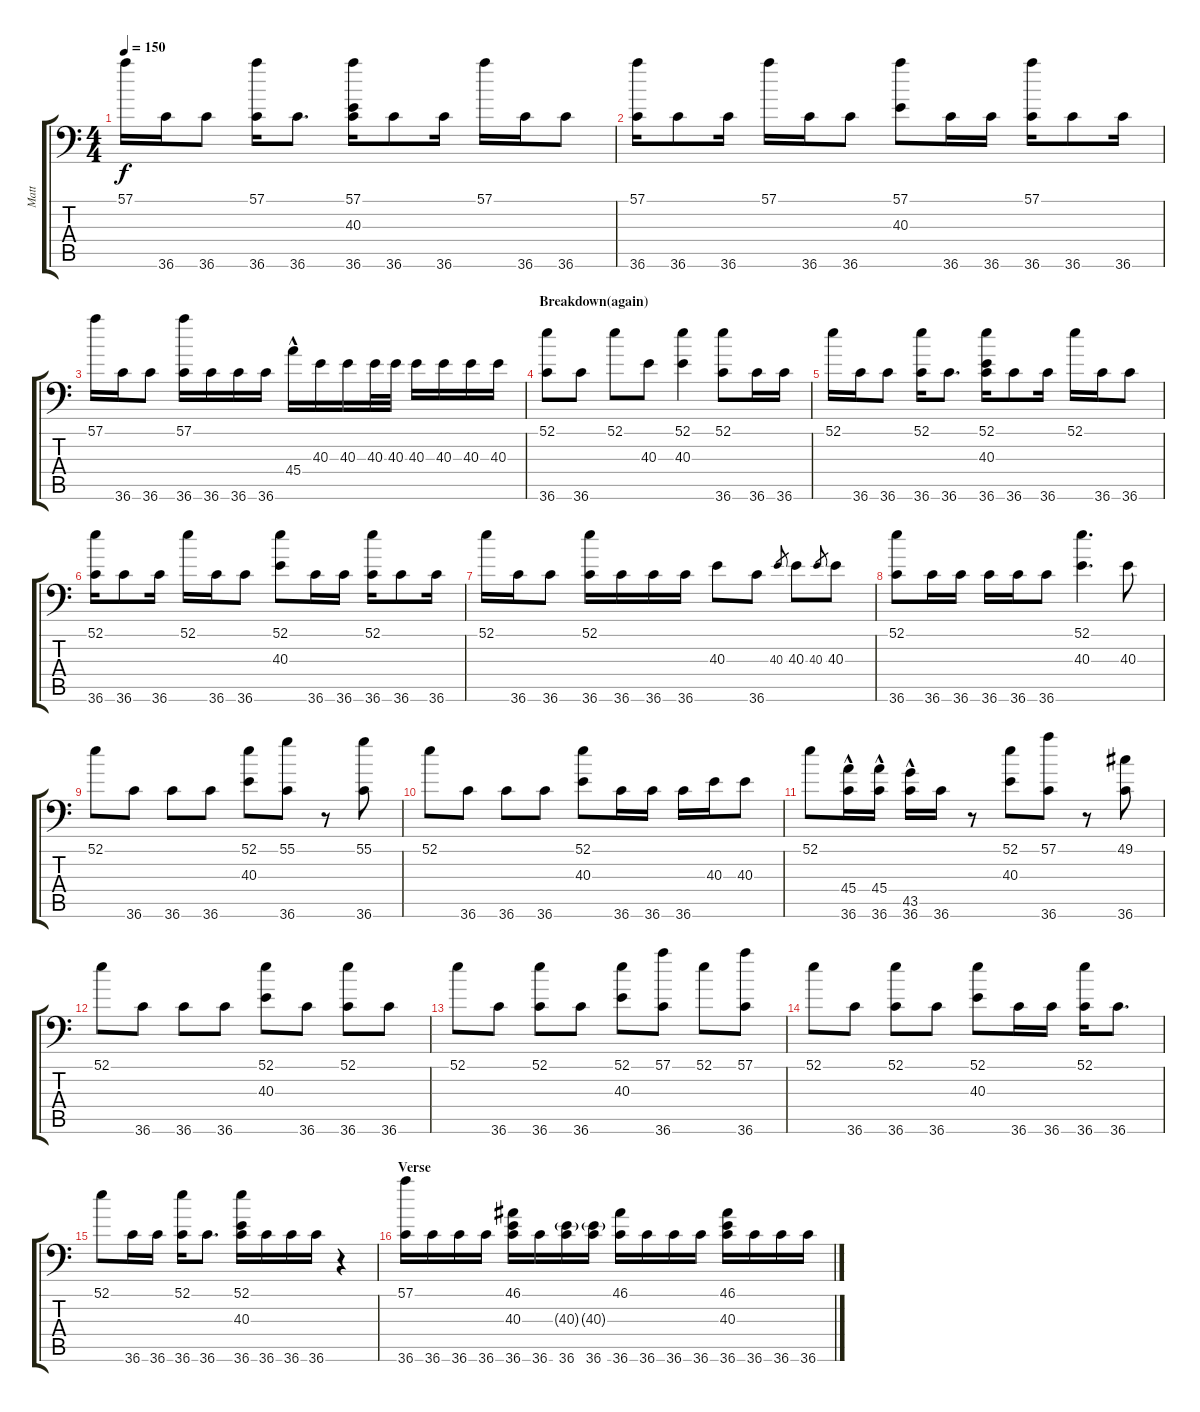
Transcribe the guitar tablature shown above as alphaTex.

\track ("Matt" "Matt") {instrument acousticgrandpiano}
\staff {score tabs}
\tuning (C-1 C-1 C-1 C-1 C-1 C-1) {hide}
\ts (4 4)
\tempo 150
\clef f4
\ks c
57.1.16{dy f} 36.6.16 36.6.8 (57.1 36.6).16 36.6.8{d} (57.1 40.3 36.6).16 36.6.8 36.6.16 57.1.16 36.6.16 36.6.8 |
(57.1 36.6).16 36.6.8 36.6.16 57.1.16 36.6.16 36.6.8 (57.1 40.3).8 36.6.16 36.6.16 (57.1 36.6).16 36.6.8 36.6.16 |
57.1.16 36.6.16 36.6.8 (57.1 36.6).16 36.6.16 36.6.16 36.6.16 45.4{hac}.16 40.3.16 40.3.16 40.3.32 40.3.32 40.3.16 40.3.16 40.3.16 40.3.16 |
\section ("" "Breakdown(again)")
(52.1 36.6).8 36.6.8 52.1.8 40.3.8 (52.1 40.3).4 (52.1 36.6).8 36.6.16 36.6.16 |
52.1.16 36.6.16 36.6.8 (52.1 36.6).16 36.6.8{d} (52.1 40.3 36.6).16 36.6.8 36.6.16 52.1.16 36.6.16 36.6.8 |
(52.1 36.6).16 36.6.8 36.6.16 52.1.16 36.6.16 36.6.8 (52.1 40.3).8 36.6.16 36.6.16 (52.1 36.6).16 36.6.8 36.6.16 |
52.1.16 36.6.16 36.6.8 (52.1 36.6).16 36.6.16 36.6.16 36.6.16 40.3.8 36.6.8 40.3.8{gr} 40.3.8 40.3.8{gr} 40.3.8 |
(52.1 36.6).8 36.6.16 36.6.16 36.6.16 36.6.16 36.6.8 (52.1 40.3).4{d} 40.3.8 |
52.1.8 36.6.8 36.6.8 36.6.8 (52.1 40.3).8 (55.1 36.6).8 r.8 (55.1 36.6).8 |
52.1.8 36.6.8 36.6.8 36.6.8 (52.1 40.3).8 36.6.16 36.6.16 36.6.16 40.3.16 40.3.8 |
52.1.8 (45.4{hac} 36.6).16 (45.4{hac} 36.6).16 (43.5{hac} 36.6).16 36.6.16 r.8 (52.1 40.3).8 (57.1 36.6).8 r.8 (49.1 36.6).8 |
52.1.8 36.6.8 36.6.8 36.6.8 (52.1 40.3).8 36.6.8 (52.1 36.6).8 36.6.8 |
52.1.8 36.6.8 (52.1 36.6).8 36.6.8 (52.1 40.3).8 (57.1 36.6).8 52.1.8 (57.1 36.6).8 |
52.1.8 36.6.8 (52.1 36.6).8 36.6.8 (52.1 40.3).8 36.6.16 36.6.16 (52.1 36.6).16 36.6.8{d} |
52.1.8 36.6.16 36.6.16 (52.1 36.6).16 36.6.8{d} (52.1 40.3 36.6).16 36.6.16 36.6.16 36.6.16 r.4 |
\section ("" "Verse")
(57.1 36.6).16 36.6.16 36.6.16 36.6.16 (46.1 40.3 36.6).16 36.6.16 (40.3{g} 36.6).16 (40.3{g} 36.6).16 (46.1 36.6).16 36.6.16 36.6.16 36.6.16 (46.1 40.3 36.6).16 36.6.16 36.6.16 36.6.16
